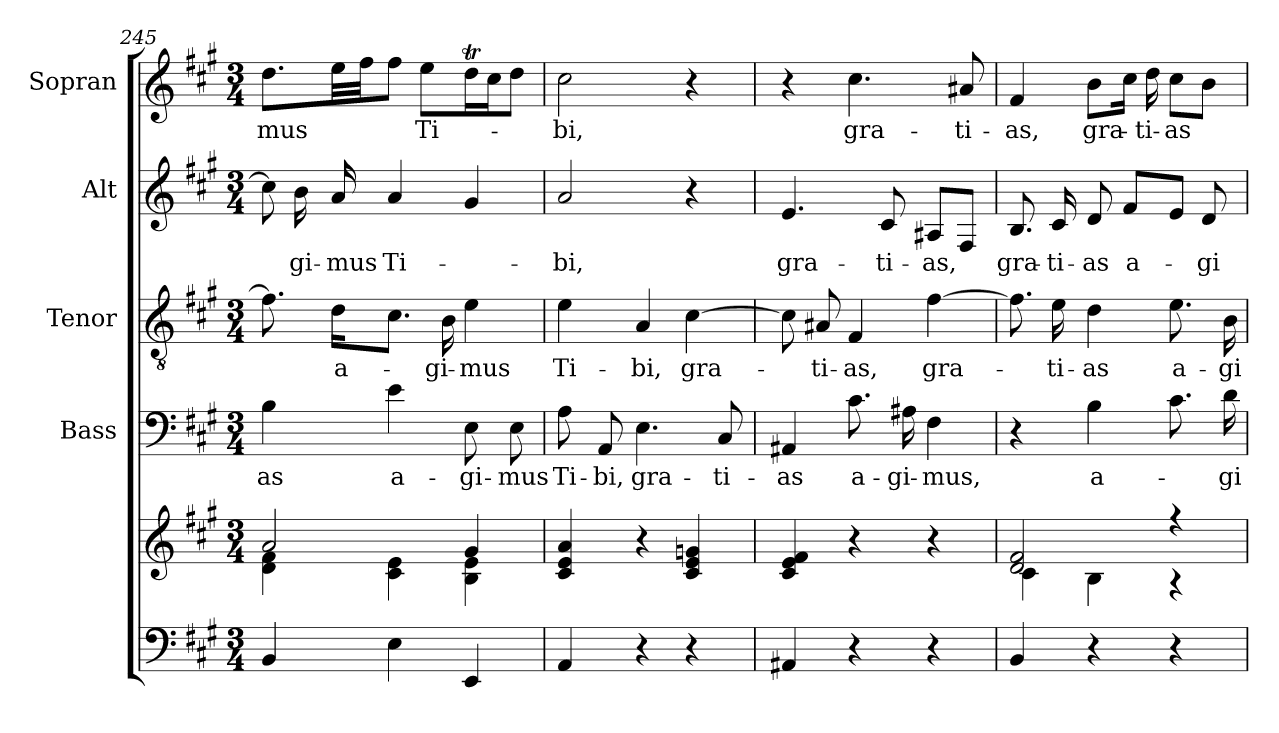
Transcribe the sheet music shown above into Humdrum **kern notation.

**kern	**kern	**kern	**text	**kern	**text	**kern	**text	**kern	**text
*part5	*part5	*part4	*part4	*part3	*part3	*part2	*part2	*part1	*part1
*staff6	*staff5	*staff4	*staff4	*staff3	*staff3	*staff2	*staff2	*staff1	*staff1
*	*	*I"Bass	*	*I"Tenor	*	*I"Alt	*	*I"Sopran	*
*	*	*I'B.	*	*I'T.	*	*I'A.	*	*I'S.	*
*clefF4	*clefG2	*clefF4	*	*clefGv2	*	*clefG2	*	*clefG2	*
*k[f#c#g#]	*k[f#c#g#]	*k[f#c#g#]	*	*k[f#c#g#]	*	*k[f#c#g#]	*	*k[f#c#g#]	*
*A:	*A:	*A:	*	*A:	*	*A:	*	*A:	*
*M3/4	*M3/4	*M3/4	*	*M3/4	*	*M3/4	*	*M3/4	*
=245	=245	=245	=245	=245	=245	=245	=245	=245	=245
*	*^	*	*	*	*	*	*	*	*
!	!	!	!	!LO:LY:b	!	!	!	!	!	!LO:LY:b
4BB/	2a/	4d\ 4f#\	4B\	-as	8.f#\]	.	8cc#\]	.	8.dd\L	-mus
!	!	!	!	!	!	!	!	!LO:LY:b	!	!
.	.	.	.	.	.	.	16b\	-gi-	.	.
!	!	!	!	!	!	!LO:LY:b	!	!LO:LY:b	!	!
.	.	.	.	.	16d\KL	a-	16a/	-mus	32ee\LL	.
.	.	.	.	.	.	.	.	.	32ff#\JJ	.
!	!	!	!	!LO:LY:b	!	!	!	!LO:LY:b	!	!
4E\	.	4c#\ 4e\	4e\	a-	8.c#\J	.	4a/	Ti-	8ff#\J	.
!	!	!	!	!	!	!	!	!	!	!LO:LY:b
.	.	.	.	.	.	.	.	.	8ee\L	Ti-
!	!	!	!	!	!	!LO:LY:b	!	!	!	!
.	.	.	.	.	16B\	-gi-	.	.	.	.
!	!	!	!	!LO:LY:b	!	!LO:LY:b	!	!	!	!
4EE/	4g#/	4B\ 4e\	8E\	-gi-	4e\	-mus	4g#/	.	16ddT\L	.
.	.	.	.	.	.	.	.	.	16cc#\J	.
!	!	!	!	!LO:LY:b	!	!	!	!	!	!
.	.	.	8E\	-mus	.	.	.	.	8dd\J	.
*	*v	*v	*	*	*	*	*	*	*	*
=246	=246	=246	=246	=246	=246	=246	=246	=246	=246
!	!	!	!LO:LY:b	!	!LO:LY:b	!	!LO:LY:b	!	!LO:LY:b
4AA/	4c#/ 4e/ 4a/	8A\	Ti-	4e\	Ti-	2a/	-bi,	2cc#\	-bi,
!	!	!	!LO:LY:b	!	!	!	!	!	!
.	.	8AA/	-bi,	.	.	.	.	.	.
!	!	!	!LO:LY:b	!	!LO:LY:b	!	!	!	!
4r	4r	4.E\	gra-	4A/	-bi,	.	.	.	.
!	!	!	!	!	!LO:LY:b	!	!	!	!
4r	4c#/ 4e/ 4gn/	.	.	[4c#\	gra-	4r	.	4r	.
!	!	!	!LO:LY:b	!	!	!	!	!	!
.	.	8C#/	-ti-	.	.	.	.	.	.
!!LO:LB:g=z
=247	=247	=247	=247	=247	=247	=247	=247	=247	=247
!	!	!	!LO:LY:b	!	!	!	!LO:LY:b	!	!
4AA#X/	4c#/ 4e/ 4f#/	4AA#X/	-as	8c#\]	.	4.e/	gra-	4r	.
!	!	!	!	!	!LO:LY:b	!	!	!	!
.	.	.	.	8A#X/	-ti-	.	.	.	.
!	!	!	!LO:LY:b	!	!LO:LY:b	!	!	!	!LO:LY:b
4r	4r	8.c#\	a-	4F#/	-as,	.	.	4.cc#\	gra-
!	!	!	!	!	!	!	!LO:LY:b	!	!
.	.	.	.	.	.	8c#/	-ti-	.	.
!	!	!	!LO:LY:b	!	!	!	!	!	!
.	.	16A#X\	-gi-	.	.	.	.	.	.
!	!	!	!LO:LY:b	!	!LO:LY:b	!	!LO:LY:b	!	!
4r	4r	4F#\	-mus,	[4f#\	gra-	8A#X/L	-as,	.	.
!	!	!	!	!	!	!	!	!	!LO:LY:b
.	.	.	.	.	.	8F#/J	.	8a#X/	-ti-
=248	=248	=248	=248	=248	=248	=248	=248	=248	=248
*	*^	*	*	*	*	*	*	*	*
!	!	!	!	!	!	!	!	!LO:LY:b	!	!LO:LY:b
4BB/	2d/ 2f#/	4c#\	4r	.	8.f#\]	.	8.B/	gra-	4f#/	-as,
!	!	!	!	!	!	!LO:LY:b	!	!LO:LY:b	!	!
.	.	.	.	.	16e\	-ti-	16c#/	-ti-	.	.
!	!	!	!	!LO:LY:b	!	!LO:LY:b	!	!LO:LY:b	!	!LO:LY:b
4r	.	4B\	4B\	a-	4d\	-as	8d/	-as	8b\L	gra-
!	!	!	!	!	!	!	!	!LO:LY:b	!	!
.	.	.	.	.	.	.	8f#/L	a-	16cc#\Jk	.
!	!	!	!	!	!	!	!	!	!	!LO:LY:b
.	.	.	.	.	.	.	.	.	16dd\	-ti-
!	!	!	!	!	!	!LO:LY:b	!	!	!	!LO:LY:b
4r	4r	4r	8.c#\	.	8.e\	a-	8e/J	.	8cc#\L	-as
!	!	!	!	!	!	!	!	!LO:LY:b	!	!
.	.	.	.	.	.	.	8d/	-gi-	8b\J	.
!	!	!	!	!LO:LY:b	!	!LO:LY:b	!	!	!	!
.	.	.	16d\	-gi-	16B\	-gi-	.	.	.	.
*	*v	*v	*	*	*	*	*	*	*	*
=	=	=	=	=	=	=	=	=	=
*-	*-	*-	*-	*-	*-	*-	*-	*-	*-
